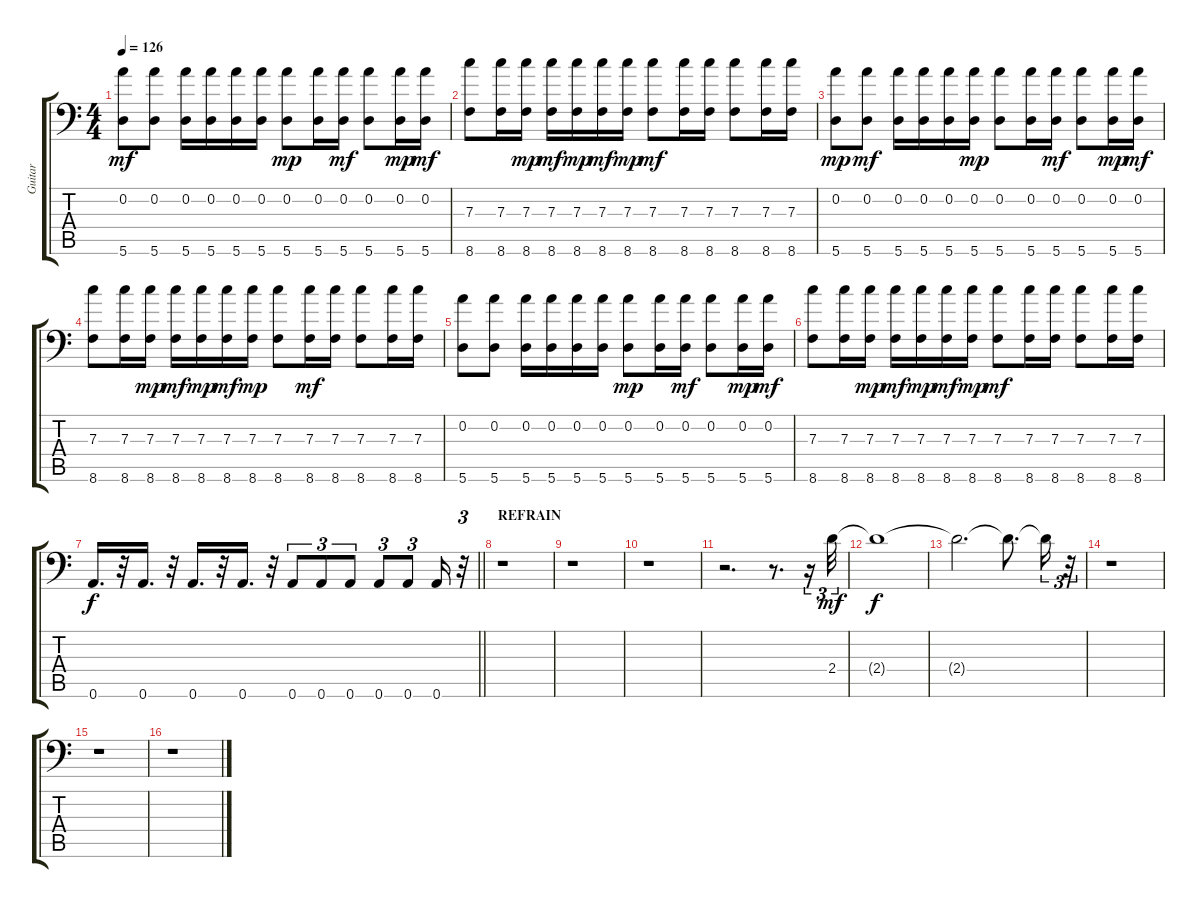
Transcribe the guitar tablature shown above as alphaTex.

\track ("Guitar" "Guitar") {instrument electricguitarjazz}
\staff {score tabs}
\tuning (D4 A3 F3 C3 G2 A1) {hide}
\ts (4 4)
\tempo 126
\clef f4
\ks c
(0.2 5.6).8{dy mf} (0.2 5.6).8 (0.2 5.6).16 (0.2 5.6).16 (0.2 5.6).16 (0.2 5.6).16 (0.2 5.6).8{dy mp} (0.2 5.6).16 (0.2 5.6).16{dy mf} (0.2 5.6).8 (0.2 5.6).16{dy mp} (0.2 5.6).16{dy mf} |
(7.3 8.6).8 (7.3 8.6).16 (7.3 8.6).16{dy mp} (7.3 8.6).16{dy mf} (7.3 8.6).16{dy mp} (7.3 8.6).16{dy mf} (7.3 8.6).16{dy mp} (7.3 8.6).8{dy mf} (7.3 8.6).16 (7.3 8.6).16 (7.3 8.6).8 (7.3 8.6).16 (7.3 8.6).16 |
(0.2 5.6).8{dy mp} (0.2 5.6).8{dy mf} (0.2 5.6).16 (0.2 5.6).16 (0.2 5.6).16 (0.2 5.6).16{dy mp} (0.2 5.6).8 (0.2 5.6).16 (0.2 5.6).16{dy mf} (0.2 5.6).8 (0.2 5.6).16{dy mp} (0.2 5.6).16{dy mf} |
(7.3 8.6).8 (7.3 8.6).16 (7.3 8.6).16{dy mp} (7.3 8.6).16{dy mf} (7.3 8.6).16{dy mp} (7.3 8.6).16{dy mf} (7.3 8.6).16{dy mp} (7.3 8.6).8 (7.3 8.6).16{dy mf} (7.3 8.6).16 (7.3 8.6).8 (7.3 8.6).16 (7.3 8.6).16 |
(0.2 5.6).8 (0.2 5.6).8 (0.2 5.6).16 (0.2 5.6).16 (0.2 5.6).16 (0.2 5.6).16 (0.2 5.6).8{dy mp} (0.2 5.6).16 (0.2 5.6).16{dy mf} (0.2 5.6).8 (0.2 5.6).16{dy mp} (0.2 5.6).16{dy mf} |
(7.3 8.6).8 (7.3 8.6).16 (7.3 8.6).16{dy mp} (7.3 8.6).16{dy mf} (7.3 8.6).16{dy mp} (7.3 8.6).16{dy mf} (7.3 8.6).16{dy mp} (7.3 8.6).8{dy mf} (7.3 8.6).16 (7.3 8.6).16 (7.3 8.6).8 (7.3 8.6).16 (7.3 8.6).16 |
\barLineRight lightlight
0.6.16{d dy f} r.32 0.6.16{d} r.32 0.6.16{d} r.32 0.6.16{d} r.32 0.6.8{tu (3 2)} 0.6.8{tu (3 2)} 0.6.8{tu (3 2)} 0.6.8{tu (3 2)} 0.6.8{tu (3 2)} 0.6.16 r.32{tu (3 2)} |
\section ("" "REFRAIN")
r.1 |
r.1 |
r.1 |
r.2{d} r.8{d} r.16{tu (3 2)} 2.4.32{tu (3 2) dy mf} |
2.4{t}.1{dy f} |
2.4{t}.2{d} 2.4{t}.8{d} 2.4{t}.16{tu (3 2)} r.32{tu (3 2)} |
r.1 |
r.1 |
r.1
